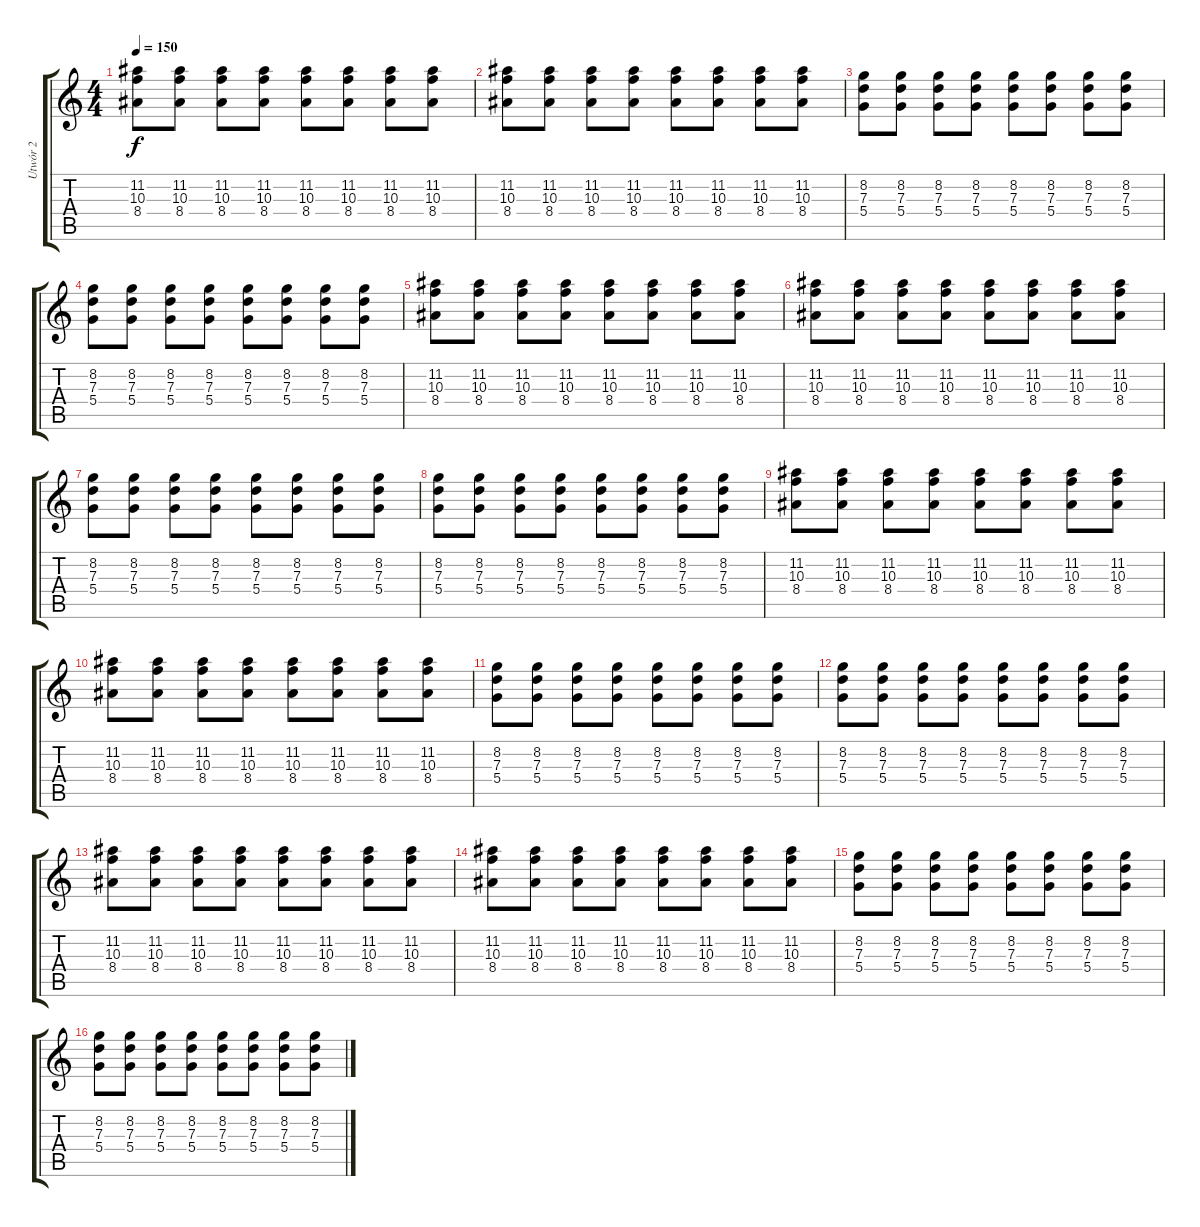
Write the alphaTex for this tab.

\track ("Utwór 2" "Utwór 2") {instrument distortionguitar}
\staff {score tabs}
\tuning (E4 B3 G3 D3 A2 E2) {hide}
\ts (4 4)
\tempo 150
\clef g2
\ks c
(11.2 10.3 8.4).8{dy f} (11.2 10.3 8.4).8 (11.2 10.3 8.4).8 (11.2 10.3 8.4).8 (11.2 10.3 8.4).8 (11.2 10.3 8.4).8 (11.2 10.3 8.4).8 (11.2 10.3 8.4).8 |
(11.2 10.3 8.4).8 (11.2 10.3 8.4).8 (11.2 10.3 8.4).8 (11.2 10.3 8.4).8 (11.2 10.3 8.4).8 (11.2 10.3 8.4).8 (11.2 10.3 8.4).8 (11.2 10.3 8.4).8 |
(8.2 7.3 5.4).8 (8.2 7.3 5.4).8 (8.2 7.3 5.4).8 (8.2 7.3 5.4).8 (8.2 7.3 5.4).8 (8.2 7.3 5.4).8 (8.2 7.3 5.4).8 (8.2 7.3 5.4).8 |
(8.2 7.3 5.4).8 (8.2 7.3 5.4).8 (8.2 7.3 5.4).8 (8.2 7.3 5.4).8 (8.2 7.3 5.4).8 (8.2 7.3 5.4).8 (8.2 7.3 5.4).8 (8.2 7.3 5.4).8 |
(11.2 10.3 8.4).8 (11.2 10.3 8.4).8 (11.2 10.3 8.4).8 (11.2 10.3 8.4).8 (11.2 10.3 8.4).8 (11.2 10.3 8.4).8 (11.2 10.3 8.4).8 (11.2 10.3 8.4).8 |
(11.2 10.3 8.4).8 (11.2 10.3 8.4).8 (11.2 10.3 8.4).8 (11.2 10.3 8.4).8 (11.2 10.3 8.4).8 (11.2 10.3 8.4).8 (11.2 10.3 8.4).8 (11.2 10.3 8.4).8 |
(8.2 7.3 5.4).8 (8.2 7.3 5.4).8 (8.2 7.3 5.4).8 (8.2 7.3 5.4).8 (8.2 7.3 5.4).8 (8.2 7.3 5.4).8 (8.2 7.3 5.4).8 (8.2 7.3 5.4).8 |
(8.2 7.3 5.4).8 (8.2 7.3 5.4).8 (8.2 7.3 5.4).8 (8.2 7.3 5.4).8 (8.2 7.3 5.4).8 (8.2 7.3 5.4).8 (8.2 7.3 5.4).8 (8.2 7.3 5.4).8 |
(11.2 10.3 8.4).8 (11.2 10.3 8.4).8 (11.2 10.3 8.4).8 (11.2 10.3 8.4).8 (11.2 10.3 8.4).8 (11.2 10.3 8.4).8 (11.2 10.3 8.4).8 (11.2 10.3 8.4).8 |
(11.2 10.3 8.4).8 (11.2 10.3 8.4).8 (11.2 10.3 8.4).8 (11.2 10.3 8.4).8 (11.2 10.3 8.4).8 (11.2 10.3 8.4).8 (11.2 10.3 8.4).8 (11.2 10.3 8.4).8 |
(8.2 7.3 5.4).8 (8.2 7.3 5.4).8 (8.2 7.3 5.4).8 (8.2 7.3 5.4).8 (8.2 7.3 5.4).8 (8.2 7.3 5.4).8 (8.2 7.3 5.4).8 (8.2 7.3 5.4).8 |
(8.2 7.3 5.4).8 (8.2 7.3 5.4).8 (8.2 7.3 5.4).8 (8.2 7.3 5.4).8 (8.2 7.3 5.4).8 (8.2 7.3 5.4).8 (8.2 7.3 5.4).8 (8.2 7.3 5.4).8 |
(11.2 10.3 8.4).8 (11.2 10.3 8.4).8 (11.2 10.3 8.4).8 (11.2 10.3 8.4).8 (11.2 10.3 8.4).8 (11.2 10.3 8.4).8 (11.2 10.3 8.4).8 (11.2 10.3 8.4).8 |
(11.2 10.3 8.4).8 (11.2 10.3 8.4).8 (11.2 10.3 8.4).8 (11.2 10.3 8.4).8 (11.2 10.3 8.4).8 (11.2 10.3 8.4).8 (11.2 10.3 8.4).8 (11.2 10.3 8.4).8 |
(8.2 7.3 5.4).8 (8.2 7.3 5.4).8 (8.2 7.3 5.4).8 (8.2 7.3 5.4).8 (8.2 7.3 5.4).8 (8.2 7.3 5.4).8 (8.2 7.3 5.4).8 (8.2 7.3 5.4).8 |
(8.2 7.3 5.4).8 (8.2 7.3 5.4).8 (8.2 7.3 5.4).8 (8.2 7.3 5.4).8 (8.2 7.3 5.4).8 (8.2 7.3 5.4).8 (8.2 7.3 5.4).8 (8.2 7.3 5.4).8
